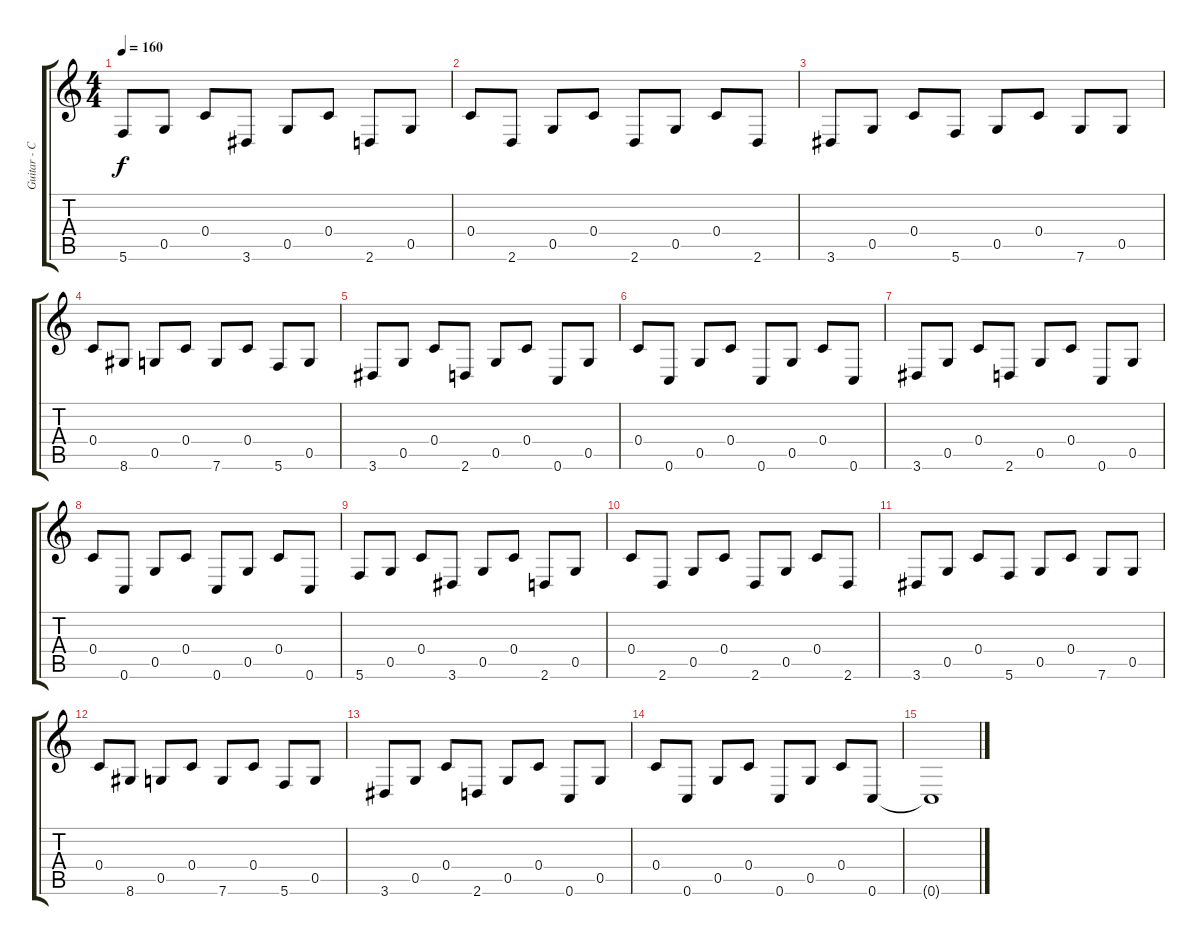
\track ("Guitar - Clean" "Guitar - C") {instrument electricguitarclean}
\staff {score tabs}
\tuning (D4 A3 F3 C3 G2 C2) {hide}
\ts (4 4)
\tempo 160
\clef g2
\ks c
5.6.8{dy f} 0.5.8 0.4.8 3.6.8 0.5.8 0.4.8 2.6.8 0.5.8 |
0.4.8 2.6.8 0.5.8 0.4.8 2.6.8 0.5.8 0.4.8 2.6.8 |
3.6.8 0.5.8 0.4.8 5.6.8 0.5.8 0.4.8 7.6.8 0.5.8 |
0.4.8 8.6.8 0.5.8 0.4.8 7.6.8 0.4.8 5.6.8 0.5.8 |
3.6.8 0.5.8 0.4.8 2.6.8 0.5.8 0.4.8 0.6.8 0.5.8 |
0.4.8 0.6.8 0.5.8 0.4.8 0.6.8 0.5.8 0.4.8 0.6.8 |
3.6.8 0.5.8 0.4.8 2.6.8 0.5.8 0.4.8 0.6.8 0.5.8 |
0.4.8 0.6.8 0.5.8 0.4.8 0.6.8 0.5.8 0.4.8 0.6.8 |
5.6.8 0.5.8 0.4.8 3.6.8 0.5.8 0.4.8 2.6.8 0.5.8 |
0.4.8 2.6.8 0.5.8 0.4.8 2.6.8 0.5.8 0.4.8 2.6.8 |
3.6.8 0.5.8 0.4.8 5.6.8 0.5.8 0.4.8 7.6.8 0.5.8 |
0.4.8 8.6.8 0.5.8 0.4.8 7.6.8 0.4.8 5.6.8 0.5.8 |
3.6.8 0.5.8 0.4.8 2.6.8 0.5.8 0.4.8 0.6.8 0.5.8 |
0.4.8 0.6.8 0.5.8 0.4.8 0.6.8 0.5.8 0.4.8 0.6.8 |
0.6{t}.1
